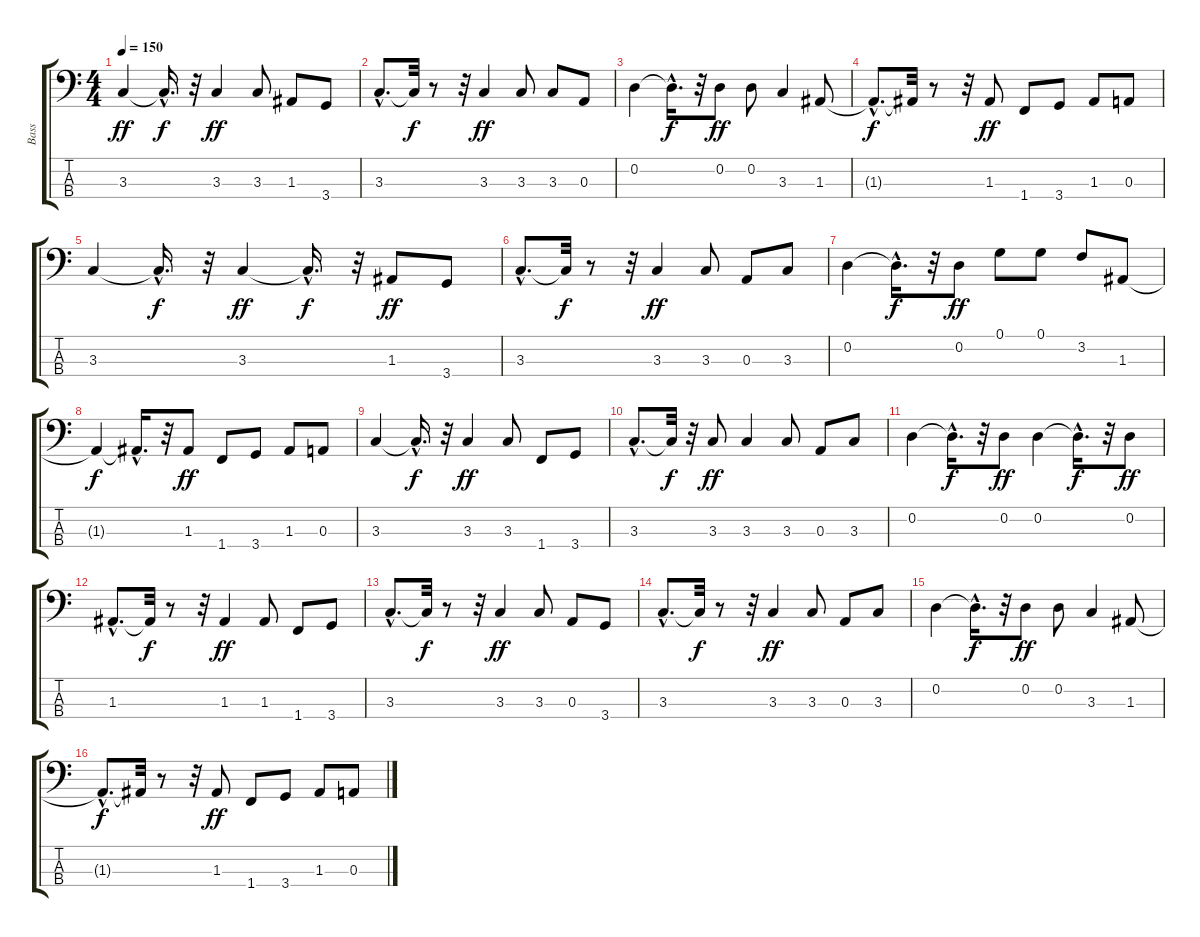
\track ("Bass" "Bass") {instrument electricbassfinger}
\staff {score tabs}
\tuning (G2 D2 A1 E1) {hide}
\ts (4 4)
\tempo 150
\clef f4
\ks c
3.3.4{dy ff} 3.3{hac t}.16{d dy f} r.32 3.3.4{dy ff} 3.3.8 1.3.8 3.4.8 |
3.3{hac}.8{d} 3.3{t}.32{dy f} r.8 r.32 3.3.4{dy ff} 3.3.8 3.3.8 0.3.8 |
0.2.4 0.2{hac t}.16{d dy f} r.32 0.2.8{dy ff} 0.2.8 3.3.4 1.3.8 |
1.3{hac t}.8{d dy f} 1.3{t}.32 r.8 r.32 1.3.8{dy ff} 1.4.8 3.4.8 1.3.8 0.3.8 |
3.3.4 3.3{hac t}.16{d dy f} r.32 3.3.4{dy ff} 3.3{hac t}.16{d dy f} r.32 1.3.8{dy ff} 3.4.8 |
3.3{hac}.8{d} 3.3{t}.32{dy f} r.8 r.32 3.3.4{dy ff} 3.3.8 0.3.8 3.3.8 |
0.2.4 0.2{hac t}.16{d dy f} r.32 0.2.8{dy ff} 0.1.8 0.1.8 3.2.8 1.3.8 |
1.3{t}.4{dy f} 1.3{hac t}.16{d} r.32 1.3.8{dy ff} 1.4.8 3.4.8 1.3.8 0.3.8 |
3.3.4 3.3{hac t}.16{d dy f} r.32 3.3.4{dy ff} 3.3.8 1.4.8 3.4.8 |
3.3{hac}.8{d} 3.3{t}.32{dy f} r.32 3.3.8{dy ff} 3.3.4 3.3.8 0.3.8 3.3.8 |
0.2.4 0.2{hac t}.16{d dy f} r.32 0.2.8{dy ff} 0.2.4 0.2{hac t}.16{d dy f} r.32 0.2.8{dy ff} |
1.3{hac}.8{d} 1.3{t}.32{dy f} r.8 r.32 1.3.4{dy ff} 1.3.8 1.4.8 3.4.8 |
3.3{hac}.8{d} 3.3{t}.32{dy f} r.8 r.32 3.3.4{dy ff} 3.3.8 0.3.8 3.4.8 |
3.3{hac}.8{d} 3.3{t}.32{dy f} r.8 r.32 3.3.4{dy ff} 3.3.8 0.3.8 3.3.8 |
0.2.4 0.2{hac t}.16{d dy f} r.32 0.2.8{dy ff} 0.2.8 3.3.4 1.3.8 |
1.3{hac t}.8{d dy f} 1.3{t}.32 r.8 r.32 1.3.8{dy ff} 1.4.8 3.4.8 1.3.8 0.3.8
